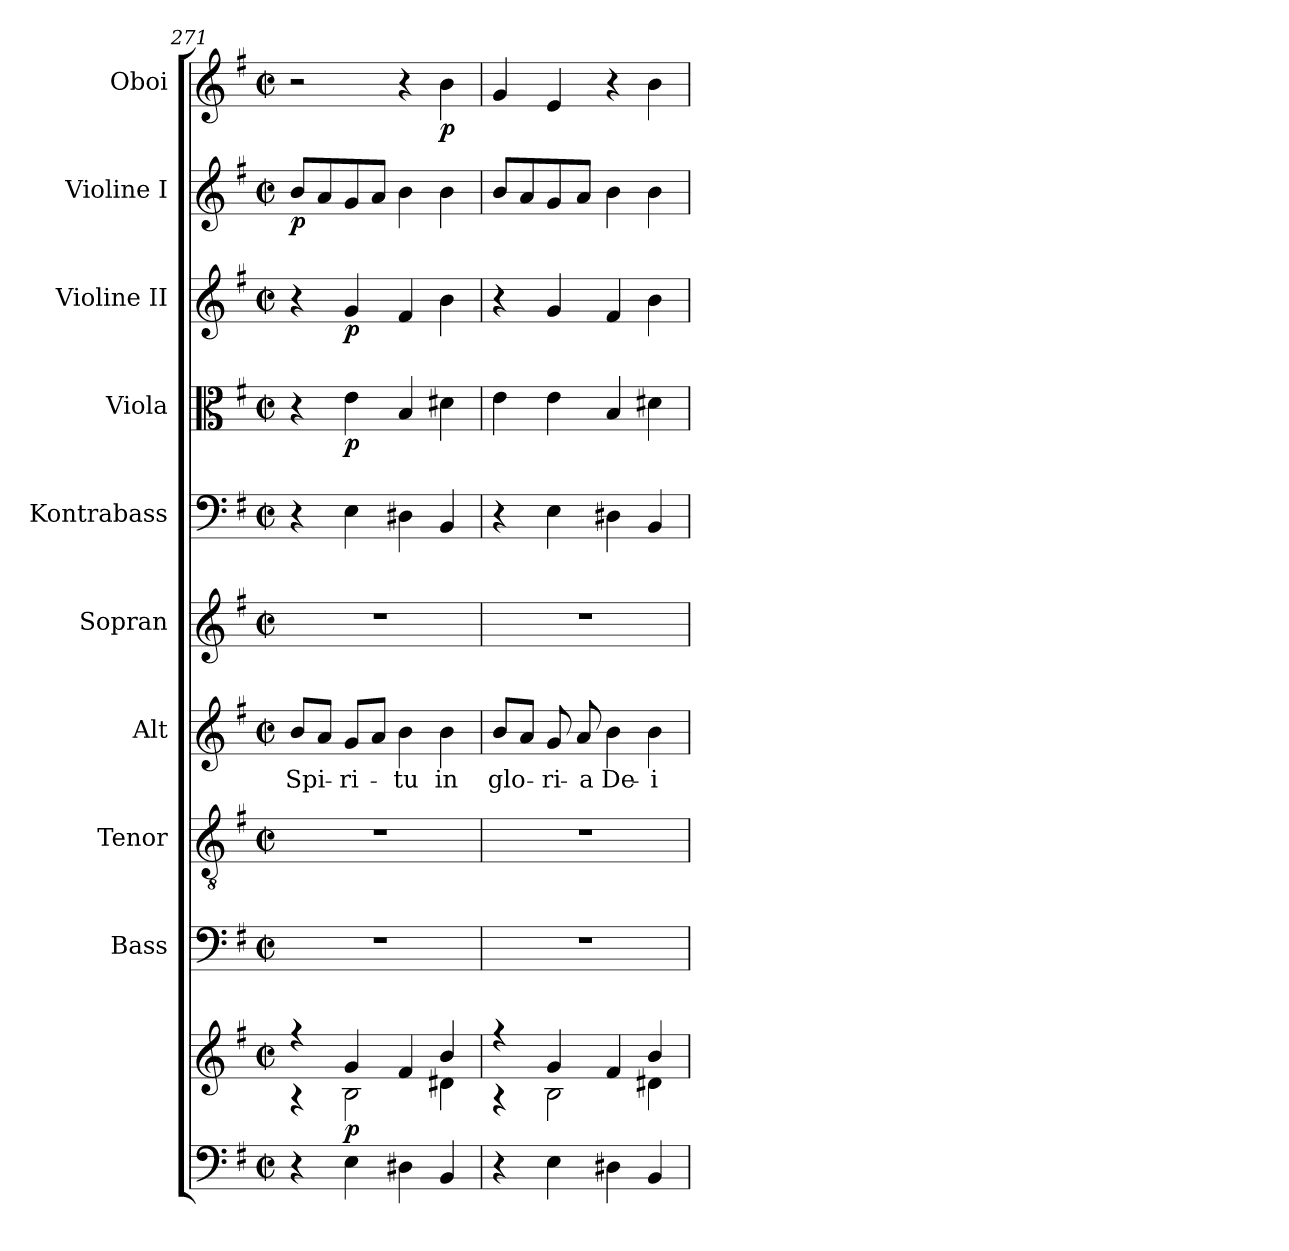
**kern	**kern	**dynam	**kern	**kern	**kern	**text	**kern	**kern	**kern	**dynam	**kern	**dynam	**kern	**dynam	**kern	**dynam
*part10	*part10	*part10	*part9	*part8	*part7	*part7	*part6	*part5	*part4	*part4	*part3	*part3	*part2	*part2	*part1	*part1
*staff11	*staff10	*staff10/11	*staff9	*staff8	*staff7	*staff7	*staff6	*staff5	*staff4	*staff4	*staff3	*staff3	*staff2	*staff2	*staff1	*staff1
*	*	*	*I"Bass	*I"Tenor	*I"Alt	*	*I"Sopran	*I"Kontrabass	*I"Viola	*	*I"Violine II	*	*I"Violine I	*	*I"Oboi	*
*	*	*	*I'B.	*I'T.	*I'A.	*	*I'S.	*I'Kb.	*I'Vla.	*	*I'Vl. II	*	*I'Vl. I	*	*I'Ob.	*
*clefF4	*clefG2	*	*clefF4	*clefGv2	*clefG2	*	*clefG2	*clefF4	*clefC3	*	*clefG2	*	*clefG2	*	*clefG2	*
*	*	*	*	*	*	*	*	*ITrd7c12	*	*	*	*	*	*	*	*
*k[f#]	*k[f#]	*	*k[f#]	*k[f#]	*k[f#]	*	*k[f#]	*k[f#]	*k[f#]	*	*k[f#]	*	*k[f#]	*	*k[f#]	*
*G:	*G:	*	*G:	*G:	*G:	*	*G:	*G:	*G:	*	*G:	*	*G:	*	*G:	*
*M2/2	*M2/2	*	*M2/2	*M2/2	*M2/2	*	*M2/2	*M2/2	*M2/2	*	*M2/2	*	*M2/2	*	*M2/2	*
*met(c|)	*met(c|)	*	*met(c|)	*met(c|)	*met(c|)	*	*met(c|)	*met(c|)	*met(c|)	*	*met(c|)	*	*met(c|)	*	*met(c|)	*
=271	=271	=271	=271	=271	=271	=271	=271	=271	=271	=271	=271	=271	=271	=271	=271	=271
*	*^	*	*	*	*	*	*	*	*	*	*	*	*	*	*	*
!	!	!	!	!	!	!	!LO:LY:b	!	!	!	!	!	!	!	!LO:DY:b	!	!
4r	4r	4r	.	1r	1r	8b/L	Spi-	1r	4r	4r	.	4r	.	8b/L	p	2r	.
.	.	.	.	.	.	8a/J	.	.	.	.	.	.	.	8a/	.	.	.
!	!	!	!LO:DY:b	!	!	!	!LO:LY:b	!	!	!	!LO:DY:b	!	!LO:DY:b	!	!	!	!
4E\	4g/	2B\	p	.	.	8g/L	-ri-	.	4EE\	4e\	p	4g/	p	8g/	.	.	.
.	.	.	.	.	.	8a/J	.	.	.	.	.	.	.	8a/J	.	.	.
!	!	!	!	!	!	!	!LO:LY:b	!	!	!	!	!	!	!	!	!	!
4D#X\	4f#/	.	.	.	.	4b\	-tu	.	4DD#X\	4B/	.	4f#/	.	4b\	.	4r	.
!	!	!	!	!	!	!	!LO:LY:b	!	!	!	!	!	!	!	!	!	!LO:DY:b
4BB/	4b/	4d#X\	.	.	.	4b\	in	.	4BBB/	4d#X\	.	4b\	.	4b\	.	4b\	p
!!LO:PB:g=z
=272	=272	=272	=272	=272	=272	=272	=272	=272	=272	=272	=272	=272	=272	=272	=272	=272	=272
!	!	!	!	!	!	!	!LO:LY:b	!	!	!	!	!	!	!	!	!	!
4r	4r	4r	.	1r	1r	8b/L	glo-	1r	4r	4e\	.	4r	.	8b/L	.	4g/	.
.	.	.	.	.	.	8a/J	.	.	.	.	.	.	.	8a/	.	.	.
!	!	!	!	!	!	!	!LO:LY:b	!	!	!	!	!	!	!	!	!	!
4E\	4g/	2B\	.	.	.	8g/	-ri-	.	4EE\	4e\	.	4g/	.	8g/	.	4e/	.
!	!	!	!	!	!	!	!LO:LY:b	!	!	!	!	!	!	!	!	!	!
.	.	.	.	.	.	8a/	-a	.	.	.	.	.	.	8a/J	.	.	.
!	!	!	!	!	!	!	!LO:LY:b	!	!	!	!	!	!	!	!	!	!
4D#X\	4f#/	.	.	.	.	4b\	De-	.	4DD#X\	4B/	.	4f#/	.	4b\	.	4r	.
!	!	!	!	!	!	!	!LO:LY:b	!	!	!	!	!	!	!	!	!	!
4BB/	4b/	4d#X\	.	.	.	4b\	-i	.	4BBB/	4d#X\	.	4b\	.	4b\	.	4b\	.
*	*v	*v	*	*	*	*	*	*	*	*	*	*	*	*	*	*	*
=	=	=	=	=	=	=	=	=	=	=	=	=	=	=	=	=
*-	*-	*-	*-	*-	*-	*-	*-	*-	*-	*-	*-	*-	*-	*-	*-	*-
